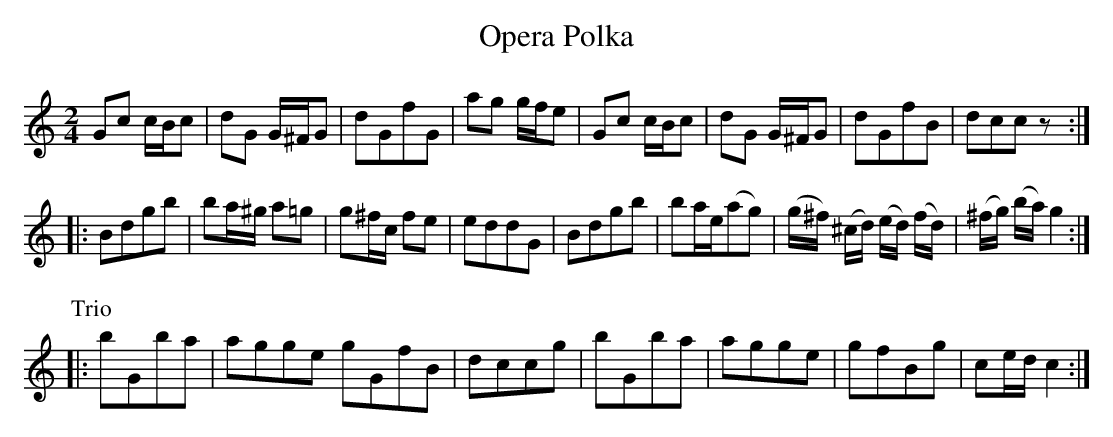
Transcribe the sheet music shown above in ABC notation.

X:1
T:Opera Polka
M:2/4
L:1/8
K:C
Gc c/B/c|dG G/^F/G|dGfG|ag g/f/e|Gc c/B/c|dG G/^F/G|dGfB|dccz:|
|:Bdgb|ba/^g/ a=g|g^f/c/ fe|eddG|Bdgb|ba/e/(ag)|(g/^f/) (^c/d/) (e/d/) (f/d/)|(^f/g/) (b/a/) g2:|
P:Trio
|:bGba|agge gGfB|dccg|bGba|agge|gfBg|ce/d/ c2:|]
